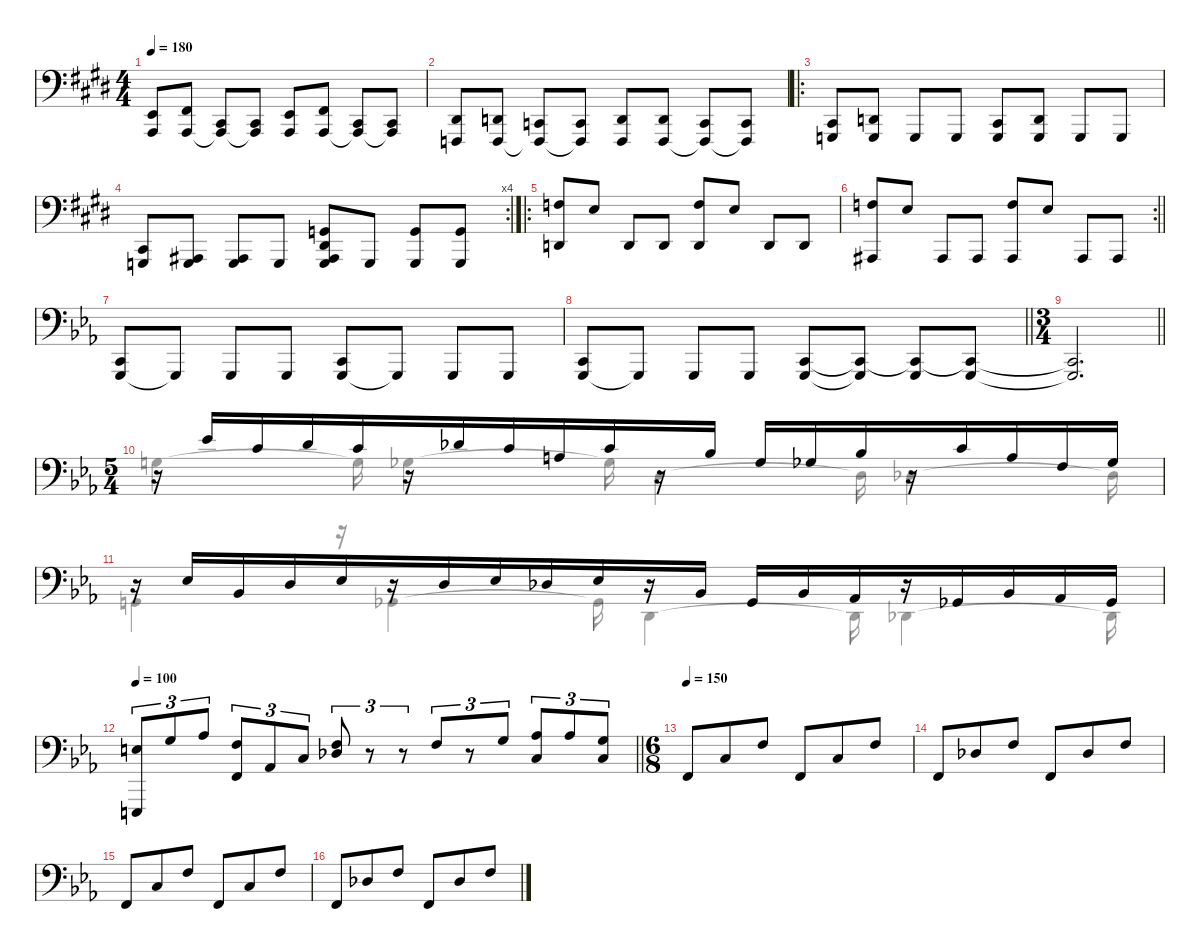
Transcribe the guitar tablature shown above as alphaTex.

\defaultSystemsLayout 4
\hideDynamics
\bracketExtendMode groupsimilarinstruments
\singleTrackTrackNamePolicy hidden
\multiTrackTrackNamePolicy hidden
\firstSystemTrackNameMode fullname
\otherSystemsTrackNameOrientation horizontal
\extendBarLines
\track ("Left Hand" "pno.") {instrument acousticgrandpiano}
\staff {score}
\tuning (C3 G2 C2 G1 C1 G0 C-1)
\voice
\ts (4 4)
\tempo 180
\clef f4
\ks c#minor
(9.4{acc forcenatural} 9.5{acc forcenatural}).8{dy f beam Up} (6.3{acc #} 9.5{acc forcenatural}).8{beam Up} (6.4{acc #} 9.5{t acc forcenatural}).8{beam Up} (6.4{acc #} 9.5{t acc forcenatural}).8{beam Up} (9.4{acc forcenatural} 9.5{acc forcenatural}).8{beam Up} (6.3{acc #} 9.5{acc forcenatural}).8{beam Up} (6.4{acc #} 9.5{t acc forcenatural}).8{beam Up} (6.4{acc #} 9.5{t acc forcenatural}).8{beam Up} |
(8.4{acc #} 5.5{acc forcenatural}).8{beam Up} (7.4{acc forcenatural} 5.5{acc forcenatural}).8{beam Up} (0.3{acc forcenatural} 5.5{t acc forcenatural}).8{beam Up} (0.3{acc forcenatural} 5.5{t acc forcenatural}).8{beam Up} (7.4{acc forcenatural} 5.5{acc forcenatural}).8{beam Up} (7.4{acc forcenatural} 5.5{acc forcenatural}).8{beam Up} (0.3{acc forcenatural} 5.5{t acc forcenatural}).8{beam Up} (0.3{acc forcenatural} 5.5{t acc forcenatural}).8{beam Up} |
\ro
(1.3{acc #} 0.4{acc forcenatural}).8{beam Up} (2.3{acc forcenatural} 0.4{acc forcenatural}).8{beam Up} 0.4{acc forcenatural}.8{beam Up} 0.4{acc forcenatural}.8{beam Up} (1.3{acc #} 0.4{acc forcenatural}).8{beam Up} (2.3{acc forcenatural} 0.4{acc forcenatural}).8{beam Up} 0.4{acc forcenatural}.8{beam Up} 0.4{acc forcenatural}.8{beam Up} |
\rc 4
(13.5{acc #} 0.4{acc forcenatural}).8{beam Up} (0.4{acc forcenatural} 10.5{acc #}).8{beam Up} (0.4{acc forcenatural} 10.5{acc #}).8{beam Up} 0.4{acc forcenatural}.8{beam Up} (0.2{acc forcenatural} 15.5{acc #} 0.4{acc forcenatural} 15.6{acc #}).8{beam Up} 0.4{acc forcenatural}.8{beam Up} (0.2{acc forcenatural} 0.4{acc forcenatural}).8{beam Up} (0.2{acc forcenatural} 0.4{acc forcenatural}).8{beam Up} |
\ro
(5.1{acc forcenatural} 2.3{acc forcenatural}).8{beam Up} 4.1{acc forcenatural}.8{beam Up} 2.3{acc forcenatural}.8{beam Up} 2.3{acc forcenatural}.8{beam Up} (5.1{acc forcenatural} 2.3{acc forcenatural}).8{beam Up} 4.1{acc forcenatural}.8{beam Up} 2.3{acc forcenatural}.8{beam Up} 2.3{acc forcenatural}.8{beam Up} |
\rc 2
\barLineRight lightlight
(5.1{acc forcenatural} 3.4{acc #}).8{beam Up} 4.1{acc forcenatural}.8{beam Up} 3.4{acc #}.8{beam Up} 3.4{acc #}.8{beam Up} (5.1{acc forcenatural} 3.4{acc #}).8{beam Up} 4.1{acc forcenatural}.8{beam Up} 3.4{acc #}.8{beam Up} 3.4{acc #}.8{beam Up} |
\ks cminor
(0.3{acc forcenatural} 0.4{acc forcenatural}).8{beam Up} 0.4{t acc forcenatural}.8{beam Up} 0.4{acc forcenatural}.8{beam Up} 0.4{acc forcenatural}.8{beam Up} (0.3{acc forcenatural} 0.4{acc forcenatural}).8{beam Up} 0.4{t acc forcenatural}.8{beam Up} 0.4{acc forcenatural}.8{beam Up} 0.4{acc forcenatural}.8{beam Up} |
\barLineRight lightlight
(0.3{acc forcenatural} 0.4{acc forcenatural}).8{beam Up} 0.4{t acc forcenatural}.8{beam Up} 0.4{acc forcenatural}.8{beam Up} 0.4{acc forcenatural}.8{beam Up} (0.3{acc forcenatural} 0.4{acc forcenatural}).8{beam Up} (0.4{t acc forcenatural} 0.3{t acc forcenatural}).8{beam Up} (0.4{acc forcenatural} 0.3{t acc forcenatural}).8{beam Up} (0.4{acc forcenatural} 0.3{t acc forcenatural}).8{beam Up} |
\ts (3 4)
\beaming (8 2 2 2)
\barLineRight lightlight
(0.3{t acc forcenatural} 0.4{t acc forcenatural}).2{d beam Up} |
\ts (5 4)
\beaming (8 6 4)
r.16{beam Up} 20.2{acc b}.16{beam Up} 17.2{acc forcenatural}.16{beam Up} 19.2{acc forcenatural}.16{beam Up} 17.2{acc forcenatural}.16{beam Up} r.16{beam Up} 18.2{acc b}.16{beam Up} 17.2{acc forcenatural}.16{beam Up} 14.2{acc forcenatural}.16{beam Up} 12.1{acc forcenatural}.16{beam Up} r.16{beam Up} 15.2{acc b}.16{beam Up} 12.2{acc forcenatural}.16{beam Up} 11.2{acc b}.16{beam Up} 10.1{acc b}.16{beam Up} r.16{beam Up} 12.1{acc forcenatural}.16{beam Up} 9.1{acc forcenatural}.16{beam Up} 10.2{acc forcenatural}.16{beam Up} 11.2{acc b}.16{beam Up} |
r.16{beam Up} 15.3{acc b}.16{beam Up} 15.4{acc b}.16{beam Up} 14.3{acc forcenatural}.16{beam Up} 15.3{acc b}.16{beam Up} r.16{beam Up} 14.3{acc forcenatural}.16{beam Up} 15.3{acc b}.16{beam Up} 13.3{acc b}.16{beam Up} 15.3{acc b}.16{beam Up} r.16{beam Up} 15.4{acc b}.16{beam Up} 12.4{acc forcenatural}.16{beam Up} 15.4{acc b}.16{beam Up} 13.4{acc b}.16{beam Up} r.16{beam Up} 11.4{acc b}.16{beam Up} 10.3{acc b}.16{beam Up} 8.3{acc b}.16{beam Up} 6.3{acc b}.16{beam Up} |
\tempo 100
\barLineRight lightlight
(9.2{acc forcenatural} 9.6{acc forcenatural}).8{tu (3 2) beam Up} 7.1{acc forcenatural}.8{tu (3 2) beam Up} 8.1{acc b}.8{tu (3 2) beam Up} (5.1{acc forcenatural} 5.3{acc forcenatural}).8{tu (3 2) beam Up} 1.2{acc b}.8{tu (3 2) beam Up} 0.1{acc forcenatural}.8{tu (3 2) beam Up} (6.2{acc b} 5.1{acc forcenatural}).8{tu (3 2) beam Up} r.8{tu (3 2) beam Up} r.8{tu (3 2) beam Up} 5.1{acc forcenatural}.8{tu (3 2) beam Up} r.8{tu (3 2) beam Up} 7.1{acc forcenatural}.8{tu (3 2) beam Up} (8.1{acc b} 5.2{acc forcenatural}).8{tu (3 2) beam Up} 8.1{acc b}.8{tu (3 2) beam Up} (7.1{acc forcenatural} 5.2{acc forcenatural}).8{tu (3 2) beam Up} |
\ts (6 8)
\beaming (8 3 3)
\tempo 150
5.3{acc forcenatural}.8{beam Up} 5.2{acc forcenatural}.8{beam Up} 5.1{acc forcenatural}.8{beam Up} 5.3{acc forcenatural}.8{beam Up} 5.2{acc forcenatural}.8{beam Up} 5.1{acc forcenatural}.8{beam Up} |
5.3{acc forcenatural}.8{beam Up} 6.2{acc b}.8{beam Up} 5.1{acc forcenatural}.8{beam Up} 5.3{acc forcenatural}.8{beam Up} 6.2{acc b}.8{beam Up} 5.1{acc forcenatural}.8{beam Up} |
5.3{acc forcenatural}.8{beam Up} 5.2{acc forcenatural}.8{beam Up} 5.1{acc forcenatural}.8{beam Up} 5.3{acc forcenatural}.8{beam Up} 5.2{acc forcenatural}.8{beam Up} 5.1{acc forcenatural}.8{beam Up} |
5.3{acc forcenatural}.8{beam Up} 6.2{acc b}.8{beam Up} 5.1{acc forcenatural}.8{beam Up} 5.3{acc forcenatural}.8{beam Up} 6.2{acc b}.8{beam Up} 5.1{acc forcenatural}.8{beam Up}
\voice
\clef f4
\ottava regular
\simile none
\ks c#minor
|
|
|
|
|
\barLineRight lightlight
|
\ks cminor
|
\barLineRight lightlight
|
\barLineRight lightlight
|
19.3{acc forcenatural}.4{beam Down} 19.3{t acc forcenatural}.16{beam Down} 18.3{acc b}.4{beam Down} 18.3{t acc b}.16{beam Down} 14.3{acc forcenatural}.4{beam Down} 14.3{t acc forcenatural}.16{beam Down} 13.3{acc b}.4{beam Down} 13.3{t acc b}.16{beam Down} |
12.4{acc forcenatural}.4{beam Down} r.16{beam Down} 11.4{acc b}.4{beam Down} 11.4{t acc b}.16{beam Down} 14.5{acc forcenatural}.4{beam Down} 14.5{t acc forcenatural}.16{beam Down} 13.5{acc b}.4{beam Down} 13.5{t acc b}.16{beam Down} |
\barLineRight lightlight
|
|
|
|
